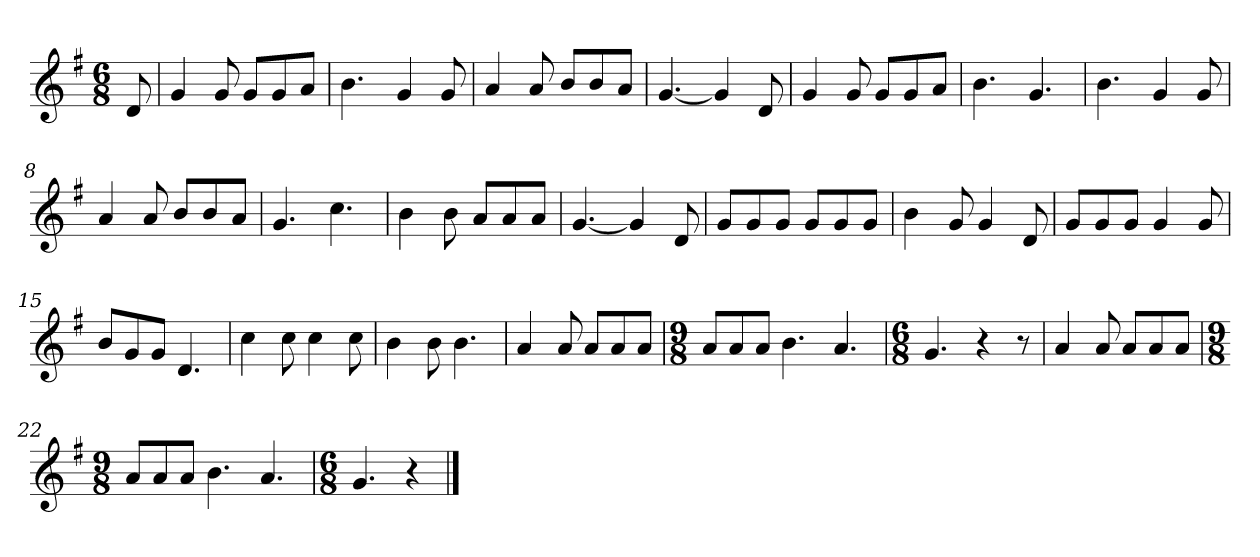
**kern
*part1
*staff1
*k[f#]
*M6/8
*MM120
=
8d
=1
4g
8g
8gL
8g
8aJ
=2
4.b
4g
8g
=3
4a
8a
8bL
8b
8aJ
=4
[4.g
4g]
8d
=5
4g
8g
8gL
8g
8aJ
=6
4.b
4.g
=7
4.b
4g
8g
=8
4a
8a
8bL
8b
8aJ
=9
4.g
4.cc
=10
4b
8b
8aL
8a
8aJ
=11
[4.g
4g]
8d
=12
8gL
8g
8gJ
8gL
8g
8gJ
=13
4b
8g
4g
8d
=14
8gL
8g
8gJ
4g
8g
=15
8bL
8g
8gJ
4.d
=16
4cc
8cc
4cc
8cc
=17
4b
8b
4.b
=18
4a
8a
8aL
8a
8aJ
=19
*M9/8
8aL
8a
8aJ
4.b
4.a
=20
*M6/8
4.g
4r
8r
=21
4a
8a
8aL
8a
8aJ
=22
*M9/8
8aL
8a
8aJ
4.b
4.a
=23
*M6/8
4.g
4r
==
*-
